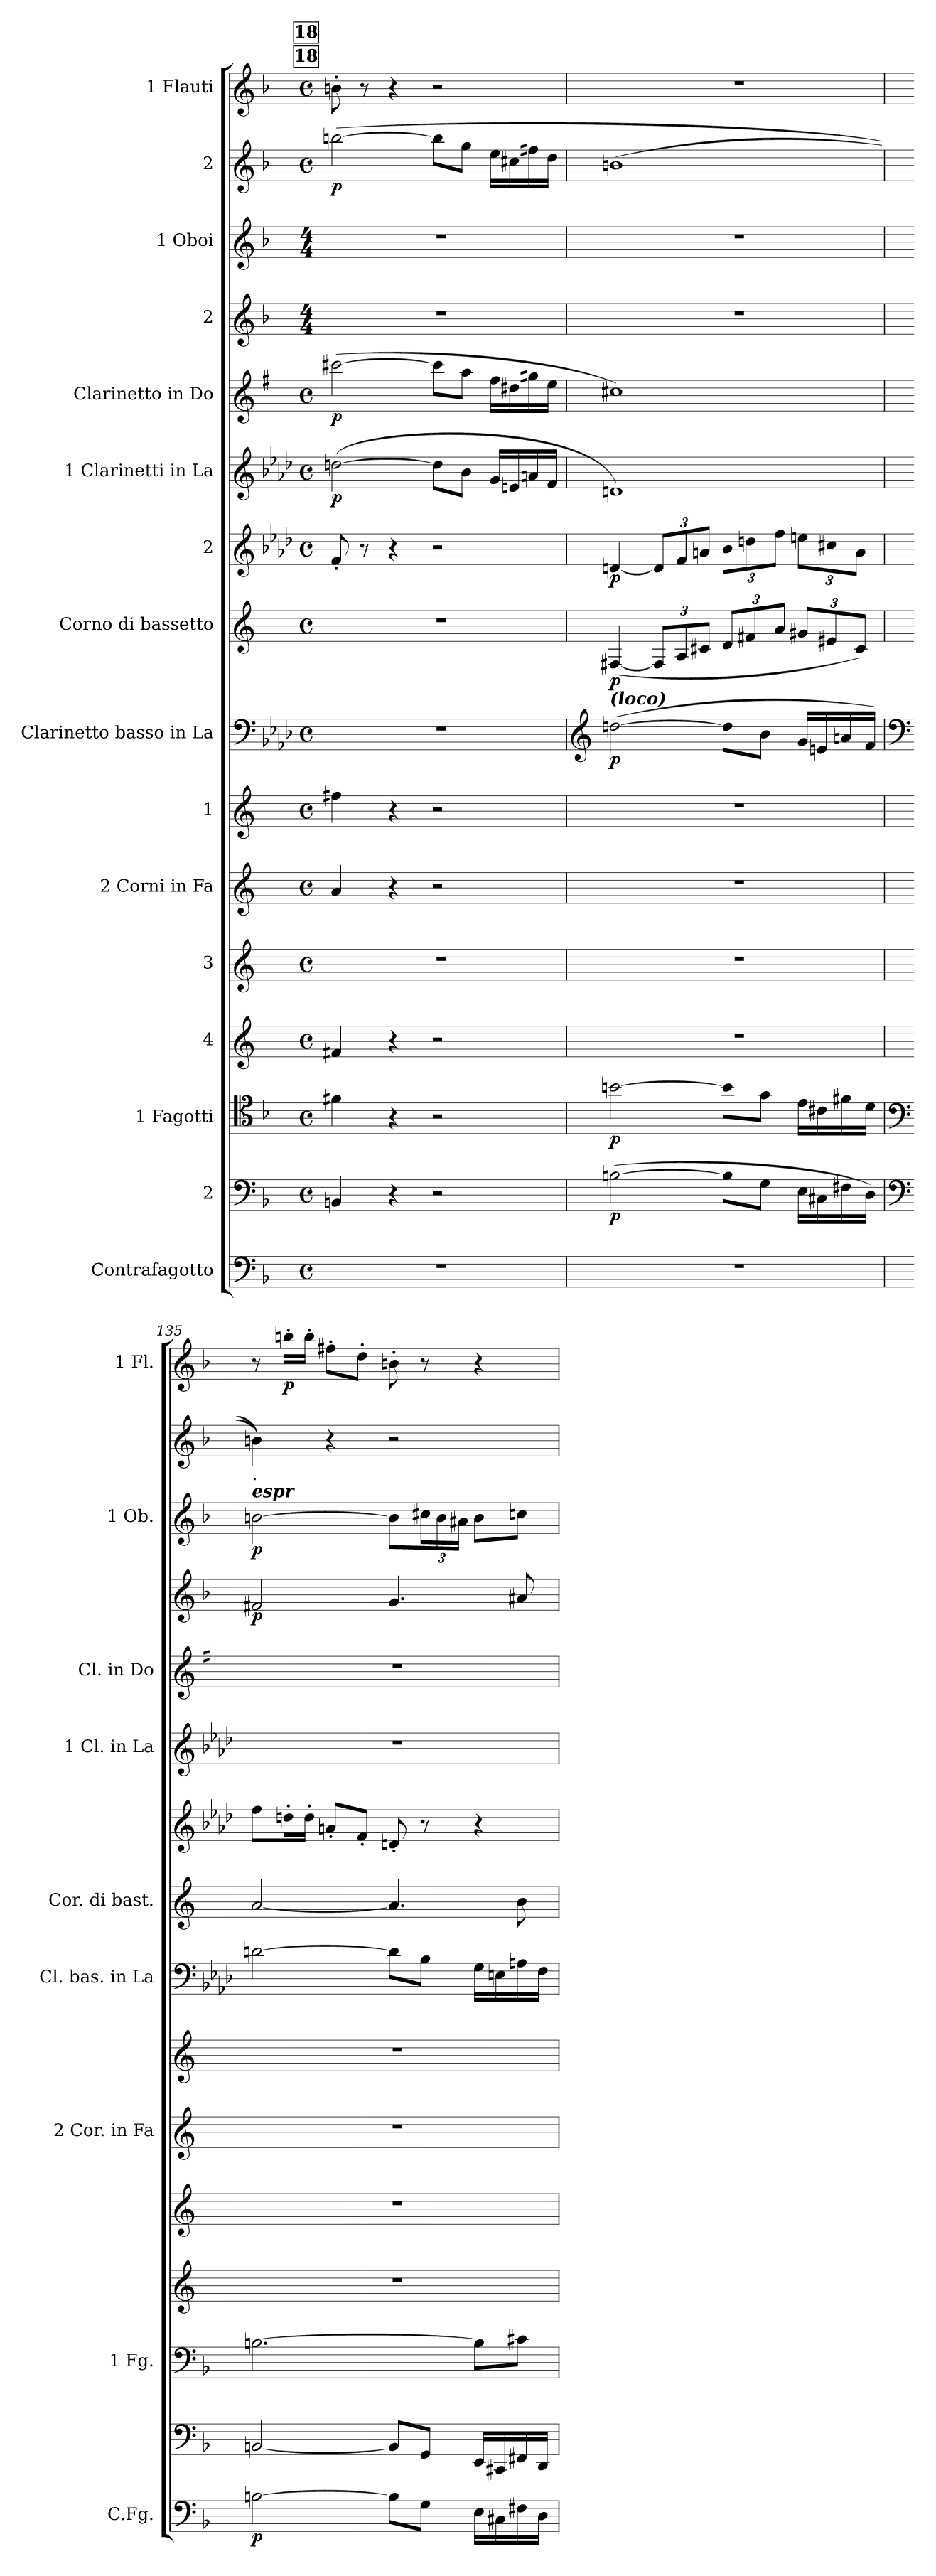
**kern	**dynam	**kern	**dynam	**kern	**dynam	**kern	**kern	**kern	**kern	**kern	**dynam	**kern	**dynam	**kern	**dynam	**kern	**dynam	**kern	**dynam	**kern	**dynam	**kern	**dynam	**kern	**dynam	**kern	**dynam
*part16	*part16	*part15	*part15	*part14	*part14	*part13	*part12	*part11	*part10	*part9	*part9	*part8	*part8	*part7	*part7	*part6	*part6	*part5	*part5	*part4	*part4	*part3	*part3	*part2	*part2	*part1	*part1
*staff16	*staff16	*staff15	*staff15	*staff14	*staff14	*staff13	*staff12	*staff11	*staff10	*staff9	*staff9	*staff8	*staff8	*staff7	*staff7	*staff6	*staff6	*staff5	*staff5	*staff4	*staff4	*staff3	*staff3	*staff2	*staff2	*staff1	*staff1
*I"Contrafagotto	*	*I"2	*	*I"1  Fagotti	*	*I"4	*I"3	*I"2  Corni in Fa	*I"1	*I"Clarinetto basso in La	*	*I"Corno di bassetto	*	*I"2	*	*I"1  Clarinetti in La	*	*I"Clarinetto in Do	*	*I"2	*	*I"1  Oboi	*	*I"2	*	*I"1  Flauti	*
*I'C.Fg.	*	*	*	*I'1  Fg.	*	*	*	*I'2  Cor. in Fa	*	*I'Cl. bas. in La	*	*I'Cor. di bast.	*	*	*	*I'1  Cl. in La	*	*I'Cl. in Do	*	*	*	*I'1  Ob.	*	*	*	*I'1  Fl.	*
!!LO:PB:g=z
*clefF4	*	*clefF4	*	*clefC4	*	*clefG2	*clefG2	*clefG2	*clefG2	*clefF4	*	*clefG2	*	*clefG2	*	*clefG2	*	*clefG2	*	*clefG2	*	*clefG2	*	*clefG2	*	*clefG2	*
*ITrd7c12	*	*	*	*	*	*ITrd4c7	*ITrd4c7	*ITrd4c7	*ITrd4c7	*ITrd2c3	*	*ITrd4c7	*	*ITrd2c3	*	*ITrd2c3	*	*ITrd1c2	*	*	*	*	*	*	*	*	*
*k[b-]	*	*k[b-]	*	*k[b-]	*	*k[b-]	*k[b-]	*k[b-]	*k[b-]	*k[b-]	*	*k[b-]	*	*k[b-]	*	*k[b-]	*	*k[b-]	*	*k[b-]	*	*k[b-]	*	*k[b-]	*	*k[b-]	*
*M4/4	*	*M4/4	*	*M4/4	*	*M4/4	*M4/4	*M4/4	*M4/4	*M4/4	*	*M4/4	*	*M4/4	*	*M4/4	*	*M4/4	*	*M4/4	*	*M4/4	*	*M4/4	*	*M4/4	*
*met(c)	*	*met(c)	*	*met(c)	*	*met(c)	*met(c)	*met(c)	*met(c)	*met(c)	*	*met(c)	*	*met(c)	*	*met(c)	*	*met(c)	*	*	*	*	*	*met(c)	*	*met(c)	*
!!LO:REH:place=s1:b:B:cj:fs=14:t=18
!!LO:REH:place=s1:a:B:cj:fs=14:t=18
=133	=133	=133	=133	=133	=133	=133	=133	=133	=133	=133	=133	=133	=133	=133	=133	=133	=133	=133	=133	=133	=133	=133	=133	=133	=133	=133	=133
!	!	!	!	!	!	!	!	!	!	!	!	!	!	!	!	!	!LO:DY:b	!	!LO:DY:b	!	!	!	!	!	!LO:DY:b	!	!
1r	.	4BBn/	.	4f#X\	.	4Bn/	1r	4d/	4bn\	1r	.	1r	.	8d'/	.	([2bn\	p	([2bbn\	p	1r	.	1r	.	([2bbn\	p	8bn'\	.
.	.	.	.	.	.	.	.	.	.	.	.	.	.	8r	.	.	.	.	.	.	.	.	.	.	.	8r	.
.	.	4r	.	4r	.	4r	.	4r	4r	.	.	.	.	4r	.	.	.	.	.	.	.	.	.	.	.	4r	.
.	.	2r	.	2r	.	2r	.	2r	2r	.	.	.	.	2r	.	8b\L]	.	8bb\L]	.	.	.	.	.	8bb\L]	.	2r	.
.	.	.	.	.	.	.	.	.	.	.	.	.	.	.	.	8g\J	.	8gg\J	.	.	.	.	.	8gg\J	.	.	.
.	.	.	.	.	.	.	.	.	.	.	.	.	.	.	.	16e/LL	.	16ee\LL	.	.	.	.	.	16ee\LL	.	.	.
.	.	.	.	.	.	.	.	.	.	.	.	.	.	.	.	16c#X/	.	16cc#X\	.	.	.	.	.	16cc#X\	.	.	.
.	.	.	.	.	.	.	.	.	.	.	.	.	.	.	.	16f#X/	.	16ff#X\	.	.	.	.	.	16ff#X\	.	.	.
.	.	.	.	.	.	.	.	.	.	.	.	.	.	.	.	16d/JJ	.	16dd\JJ	.	.	.	.	.	16dd\JJ	.	.	.
=134	=134	=134	=134	=134	=134	=134	=134	=134	=134	=134	=134	=134	=134	=134	=134	=134	=134	=134	=134	=134	=134	=134	=134	=134	=134	=134	=134
*	*	*	*	*	*	*	*	*	*	*clefG2	*	*	*	*	*	*	*	*	*	*	*	*	*	*	*	*	*
!	!	!	!	!	!	!	!	!	!	!LO:TX:a:Bi:t=(loco)	!	!	!	!	!	!	!	!	!	!	!	!	!	!	!	!	!
!	!	!	!LO:DY:b	!	!LO:DY:b	!	!	!	!	!	!LO:DY:b	!	!LO:DY:b	!	!LO:DY:b	!	!	!	!	!	!	!	!	!	!	!	!
1r	.	([2Bn\	p	[2bn\	p	1r	1r	1r	1r	([2bn\	p	([4BBn/	p	[4Bn/	p	1Bn)	.	1bn)	.	1r	.	1r	.	(1bn	.	1r	.
*	*	*	*	*	*	*	*	*	*	*	*	*Xbrackettup	*	*Xbrackettup	*	*	*	*	*	*	*	*	*	*	*	*	*
.	.	.	.	.	.	.	.	.	.	.	.	12BB/L]	.	12B/L]	.	.	.	.	.	.	.	.	.	.	.	.	.
.	.	.	.	.	.	.	.	.	.	.	.	12D/	.	12d/	.	.	.	.	.	.	.	.	.	.	.	.	.
.	.	.	.	.	.	.	.	.	.	.	.	12F#X/J	.	12f#X/J	.	.	.	.	.	.	.	.	.	.	.	.	.
.	.	8B\L]	.	8b\L]	.	.	.	.	.	8b\L]	.	12G/L	.	12g\L	.	.	.	.	.	.	.	.	.	.	.	.	.
.	.	.	.	.	.	.	.	.	.	.	.	12Bn/	.	12bn\	.	.	.	.	.	.	.	.	.	.	.	.	.
.	.	8G\J	.	8g\J	.	.	.	.	.	8g\J	.	.	.	.	.	.	.	.	.	.	.	.	.	.	.	.	.
.	.	.	.	.	.	.	.	.	.	.	.	12d/J	.	12dd\J	.	.	.	.	.	.	.	.	.	.	.	.	.
.	.	16E\LL	.	16e\LL	.	.	.	.	.	16e/LL	.	12c#X/L	.	12cc#X\L	.	.	.	.	.	.	.	.	.	.	.	.	.
.	.	16C#X\	.	16c#X\	.	.	.	.	.	16c#X/	.	.	.	.	.	.	.	.	.	.	.	.	.	.	.	.	.
.	.	.	.	.	.	.	.	.	.	.	.	12A#X/	.	12a#X\	.	.	.	.	.	.	.	.	.	.	.	.	.
.	.	16F#X\	.	16f#X\	.	.	.	.	.	16f#X/	.	.	.	.	.	.	.	.	.	.	.	.	.	.	.	.	.
.	.	.	.	.	.	.	.	.	.	.	.	12F#/J)	.	12f#\J	.	.	.	.	.	.	.	.	.	.	.	.	.
.	.	16D\JJ)	.	16d\JJ	.	.	.	.	.	16d/JJ)	.	.	.	.	.	.	.	.	.	.	.	.	.	.	.	.	.
=135	=135	=135	=135	=135	=135	=135	=135	=135	=135	=135	=135	=135	=135	=135	=135	=135	=135	=135	=135	=135	=135	=135	=135	=135	=135	=135	=135
*	*	*clefF4	*	*clefF4	*	*	*	*	*	*clefF4	*	*	*	*	*	*	*	*	*	*	*	*	*	*	*	*	*
!	!	!	!	!	!	!	!	!	!	!	!	!	!	!	!	!	!	!	!	!	!	!LO:TX:a:Bi:t=espr	!	!	!	!	!
!	!	!	!	!	!	!	!	!	!	!	!	!	!	!	!	!	!	!	!	!	!	!LO:TX:a:t=.	!	!	!	!	!
!	!LO:DY:b	!	!	!	!	!	!	!	!	!	!	!	!	!	!	!	!	!	!	!	!LO:DY:b	!	!LO:DY:b	!	!	!	!
[2BBn\	p	[2BBn/	.	[2.Bn\	.	1r	1r	1r	1r	[2Bn\	.	[2d/	.	8dd\L	.	1r	.	1r	.	2f#X/	p	[2bn\	p	4bni\))	.	8r	.
!	!	!	!	!	!	!	!	!	!	!	!	!	!	!	!	!	!	!	!	!	!	!	!	!	!	!	!LO:DY:b
.	.	.	.	.	.	.	.	.	.	.	.	.	.	16bn'\L	.	.	.	.	.	.	.	.	.	.	.	16bbn'\LL	p
.	.	.	.	.	.	.	.	.	.	.	.	.	.	16b'\JJ	.	.	.	.	.	.	.	.	.	.	.	16bb'\JJ	.
.	.	.	.	.	.	.	.	.	.	.	.	.	.	8f#X'/L	.	.	.	.	.	.	.	.	.	4r	.	8ff#X'\L	.
.	.	.	.	.	.	.	.	.	.	.	.	.	.	8d'/J	.	.	.	.	.	.	.	.	.	.	.	8dd'\J	.
8BB\L]	.	8BB/L]	.	.	.	.	.	.	.	8B\L]	.	4.d/]	.	8Bn'/	.	.	.	.	.	4.g/	.	8b\L]	.	2r	.	8bn'\	.
*	*	*	*	*	*	*	*	*	*	*	*	*	*	*	*	*	*	*	*	*	*	*Xbrackettup	*	*	*	*	*
8GG\J	.	8GG/J	.	.	.	.	.	.	.	8G\J	.	.	.	8r	.	.	.	.	.	.	.	24cc#X\L	.	.	.	8r	.
.	.	.	.	.	.	.	.	.	.	.	.	.	.	.	.	.	.	.	.	.	.	24b\	.	.	.	.	.
.	.	.	.	.	.	.	.	.	.	.	.	.	.	.	.	.	.	.	.	.	.	24a#X\JJ	.	.	.	.	.
16EE\LL	.	16EE/LL	.	8B\L]	.	.	.	.	.	16E\LL	.	.	.	4r	.	.	.	.	.	.	.	8b\L	.	.	.	4r	.
16CC#X\	.	16CC#X/	.	.	.	.	.	.	.	16C#X\	.	.	.	.	.	.	.	.	.	.	.	.	.	.	.	.	.
16FF#X\	.	16FF#X/	.	8c#X\J	.	.	.	.	.	16F#X\	.	8e\	.	.	.	.	.	.	.	8a#X/	.	8ccn\J	.	.	.	.	.
16DD\JJ	.	16DD/JJ	.	.	.	.	.	.	.	16D\JJ	.	.	.	.	.	.	.	.	.	.	.	.	.	.	.	.	.
=	=	=	=	=	=	=	=	=	=	=	=	=	=	=	=	=	=	=	=	=	=	=	=	=	=	=	=
*-	*-	*-	*-	*-	*-	*-	*-	*-	*-	*-	*-	*-	*-	*-	*-	*-	*-	*-	*-	*-	*-	*-	*-	*-	*-	*-	*-
